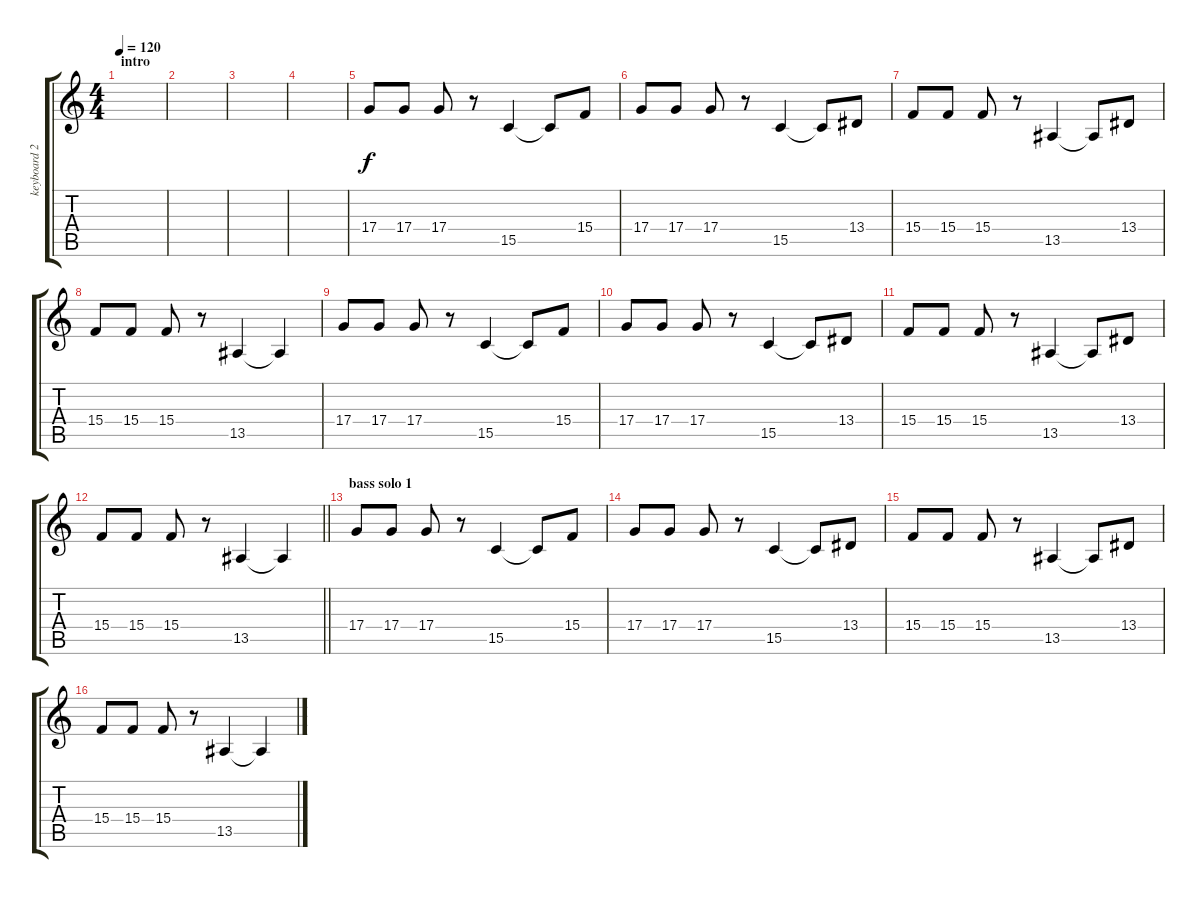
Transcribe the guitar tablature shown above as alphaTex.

\track ("keyboard 2" "keyboard 2") {instrument pad2warm}
\staff {score tabs}
\tuning (E4 B3 G3 D3 A2 E2) {hide}
\ts (4 4)
\section ("" "intro ")
\tempo 120
\clef g2
\ks c
|
|
|
|
17.4.8 17.4.8 17.4.8 r.8 15.5.4 15.5{t}.8 15.4.8 |
17.4.8 17.4.8 17.4.8 r.8 15.5.4 15.5{t}.8 13.4.8 |
15.4.8 15.4.8 15.4.8 r.8 13.5.4 13.5{t}.8 13.4.8 |
15.4.8 15.4.8 15.4.8 r.8 13.5.4 13.5{t}.4 |
17.4.8 17.4.8 17.4.8 r.8 15.5.4 15.5{t}.8 15.4.8 |
17.4.8 17.4.8 17.4.8 r.8 15.5.4 15.5{t}.8 13.4.8 |
15.4.8 15.4.8 15.4.8 r.8 13.5.4 13.5{t}.8 13.4.8 |
\barLineRight lightlight
15.4.8 15.4.8 15.4.8 r.8 13.5.4 13.5{t}.4 |
\section ("" "bass solo 1")
17.4.8 17.4.8 17.4.8 r.8 15.5.4 15.5{t}.8 15.4.8 |
17.4.8 17.4.8 17.4.8 r.8 15.5.4 15.5{t}.8 13.4.8 |
15.4.8 15.4.8 15.4.8 r.8 13.5.4 13.5{t}.8 13.4.8 |
15.4.8 15.4.8 15.4.8 r.8 13.5.4 13.5{t}.4
